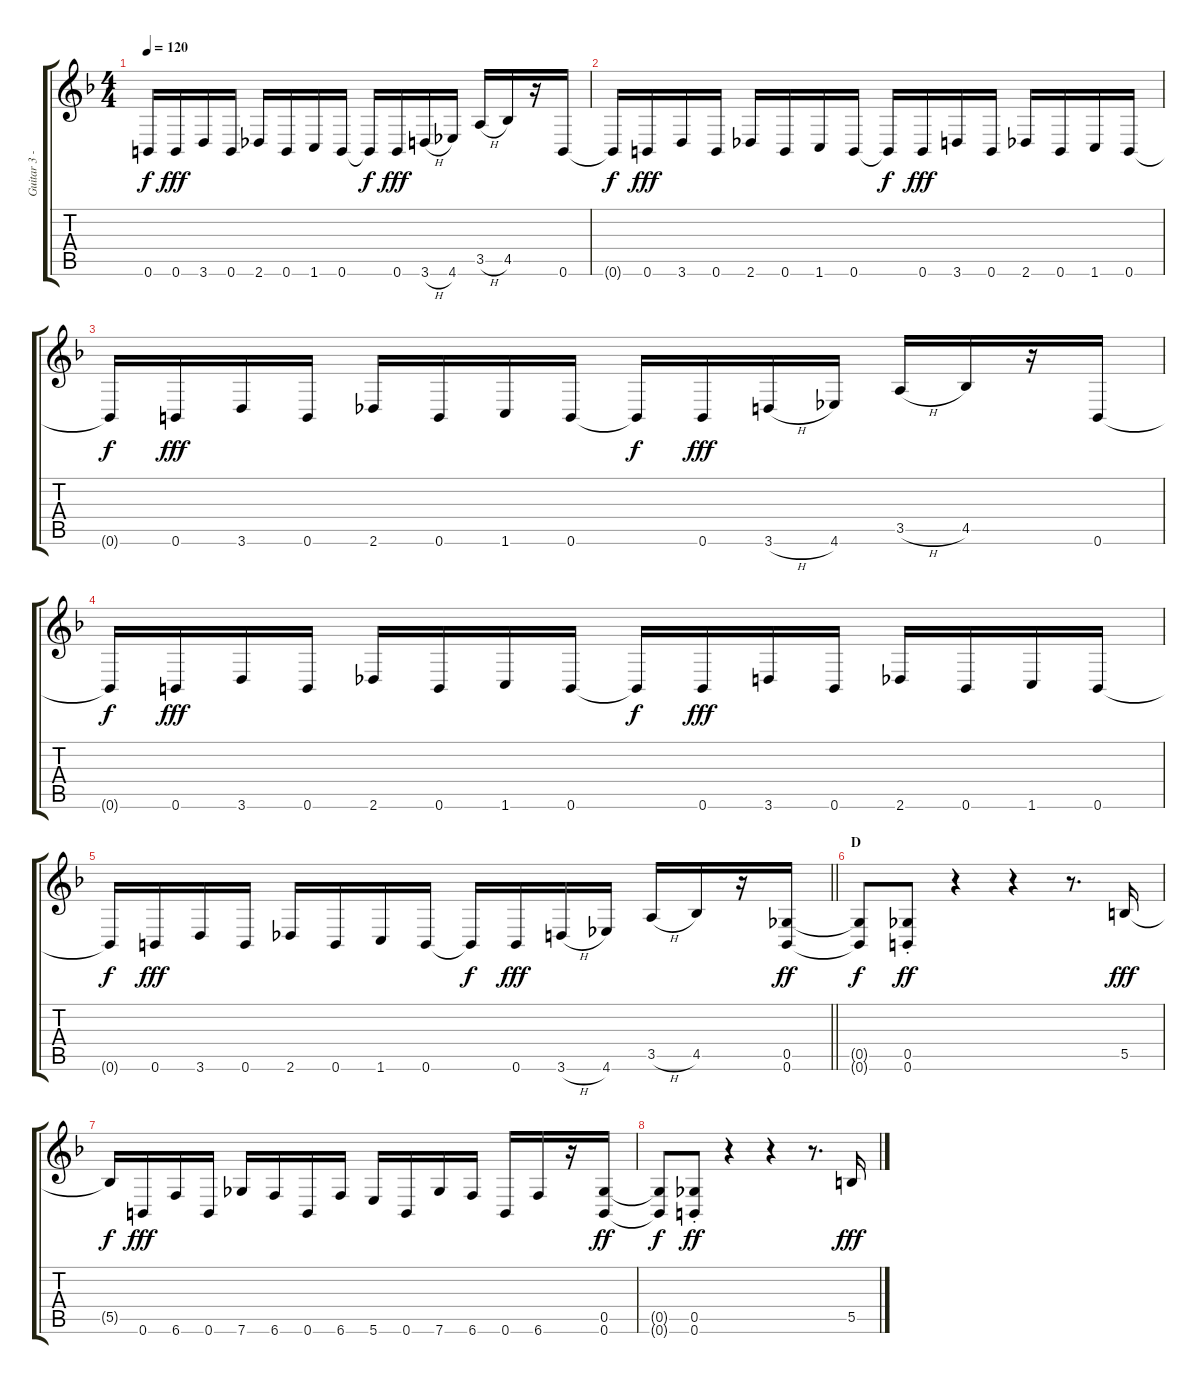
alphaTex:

\track ("Guitar 3 - Aoi" "Guitar 3 -") {instrument distortionguitar}
\staff {score tabs}
\tuning (Db4 Ab3 E3 B2 Gb2 B1) {hide}
\ts (4 4)
\tempo 120
\clef g2
\ks f
0.6{t}.16{dy f} 0.6.16{dy fff} 3.6.16 0.6.16 2.6.16 0.6.16 1.6.16 0.6.16 0.6{t}.16{dy f} 0.6.16{dy fff} 3.6{h}.16 4.6.16 3.5{h}.16 4.5.16 r.16 0.6.16 |
0.6{t}.16{dy f} 0.6.16{dy fff} 3.6.16 0.6.16 2.6.16 0.6.16 1.6.16 0.6.16 0.6{t}.16{dy f} 0.6.16{dy fff} 3.6.16 0.6.16 2.6.16 0.6.16 1.6.16 0.6.16 |
0.6{t}.16{dy f} 0.6.16{dy fff} 3.6.16 0.6.16 2.6.16 0.6.16 1.6.16 0.6.16 0.6{t}.16{dy f} 0.6.16{dy fff} 3.6{h}.16 4.6.16 3.5{h}.16 4.5.16 r.16 0.6.16 |
0.6{t}.16{dy f} 0.6.16{dy fff} 3.6.16 0.6.16 2.6.16 0.6.16 1.6.16 0.6.16 0.6{t}.16{dy f} 0.6.16{dy fff} 3.6.16 0.6.16 2.6.16 0.6.16 1.6.16 0.6.16 |
\barLineRight lightlight
0.6{t}.16{dy f} 0.6.16{dy fff} 3.6.16 0.6.16 2.6.16 0.6.16 1.6.16 0.6.16 0.6{t}.16{dy f} 0.6.16{dy fff} 3.6{h}.16 4.6.16 3.5{h}.16 4.5.16 r.16 (0.5 0.6).16{dy ff} |
\section ("" "D")
(0.5{t} 0.6{t}).8{dy f} (0.5{st} 0.6{st}).8{dy ff} r.4 r.4 r.8{d} 5.5.16{dy fff} |
5.5{t}.16{dy f} 0.6.16{dy fff} 6.6.16 0.6.16 7.6.16 6.6.16 0.6.16 6.6.16 5.6.16 0.6.16 7.6.16 6.6.16 0.6.16 6.6.16 r.16 (0.5 0.6).16{dy ff} |
(0.5{t} 0.6{t}).8{dy f} (0.5{st} 0.6{st}).8{dy ff} r.4 r.4 r.8{d} 5.5.16{dy fff}
